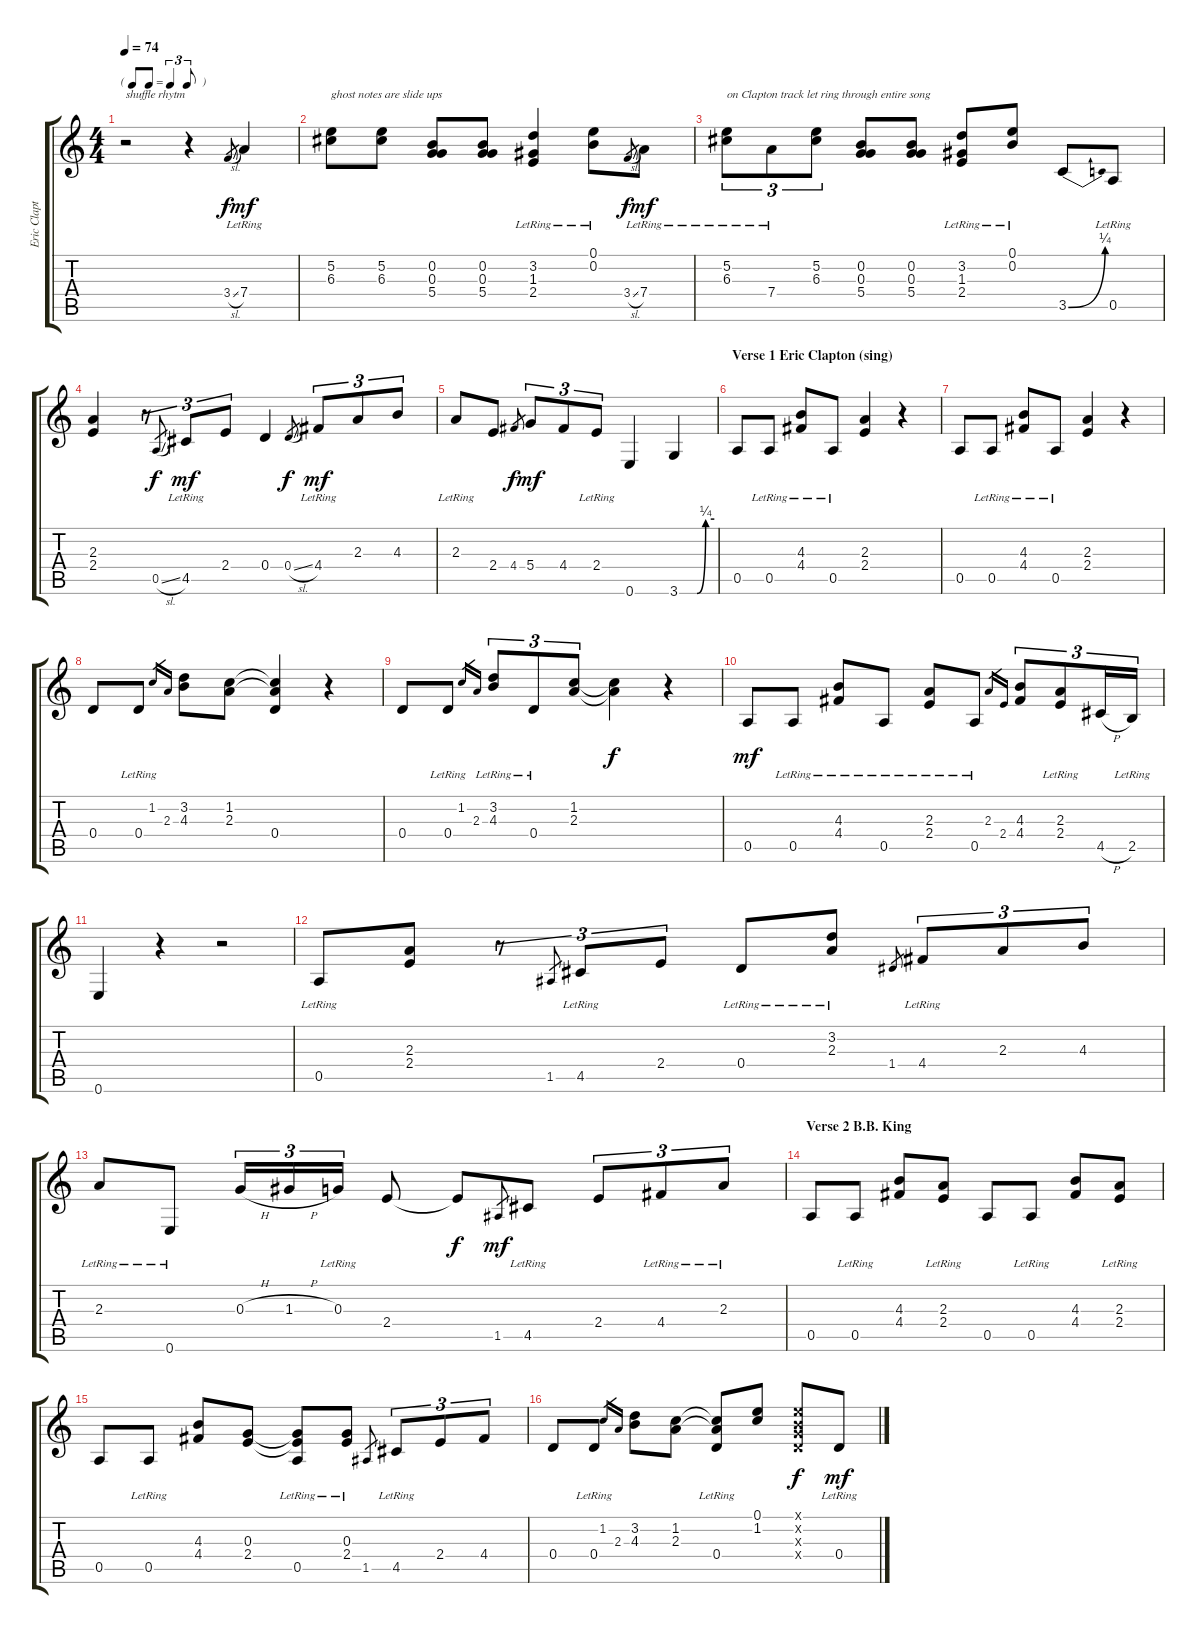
\track ("Eric Clapton" "Eric Clapt") {instrument acousticguitarsteel}
\staff {score tabs}
\tuning (E4 B3 G3 D3 A2 E2) {hide}
\ts (4 4)
\tf triplet8th
\tempo 74
\clef g2
\ks c
r.2{txt "shuffle rhytm" dy f instrument acousticguitarsteel} r.4 3.4{sl}.8{gr} 7.4{lr}.4{dy mf} |
(5.2 6.3).8{txt "ghost notes are slide ups"} (5.2 6.3).8 (0.2 0.3 5.4).8 (0.2 0.3 5.4).8 (3.2{lr} 1.3{lr} 2.4{lr}).4 (0.1{lr} 0.2{lr}).8 3.4{sl}.8{gr dy f} 7.4{lr}.8{dy mf} |
(5.2{lr} 6.3{lr}).8{tu (3 2) txt "on Clapton track let ring through entire song"} 7.4{lr}.8{tu (3 2)} (5.2 6.3).8{tu (3 2)} (0.2 0.3 5.4).8 (0.2 0.3 5.4).8 (3.2 1.3{lr} 2.4{lr}).8 (0.1{lr} 0.2{lr}).8 3.5{be (bend 0 0 60 1)}.8 0.5{lr}.8 |
(2.3 2.4).4 r.8{tu (3 2)} 0.5{sl}.8{gr dy f} 4.5{lr}.8{tu (3 2) dy mf} 2.4.8{tu (3 2)} 0.4.4 0.4{sl}.8{gr dy f} 4.4{lr}.8{tu (3 2) dy mf} 2.3.8{tu (3 2)} 4.3.8{tu (3 2)} |
2.3{lr}.8 2.4.8 4.4.8{gr dy f} 5.4.8{tu (3 2) dy mf} 4.4.8{tu (3 2)} 2.4{lr}.8{tu (3 2)} 0.6.4 3.6{be (custom 0 0 30 0 45 1 60 1)}.4 |
\section ("" "Verse 1 Eric Clapton (sing)")
0.5.8 0.5{lr}.8 (4.3{lr} 4.4{lr}).8 0.5{lr}.8 (2.3 2.4).4 r.4 |
0.5.8 0.5{lr}.8 (4.3{lr} 4.4{lr}).8 0.5{lr}.8 (2.3 2.4).4 r.4 |
0.4.8 0.4{lr}.8 1.2.16{gr} 2.3.16{gr} (3.2 4.3).8 (1.2 2.3).8 (1.2{t} 2.3{t} 0.4).4 r.4 |
0.4.8 0.4{lr}.8 1.2.16{gr} 2.3.16{gr} (3.2{lr} 4.3{lr}).8{tu (3 2)} 0.4{lr}.8{tu (3 2)} (1.2 2.3).8{tu (3 2)} (1.2{t} 2.3{t}).4{dy f} r.4 |
0.5.8{dy mf} 0.5{lr}.8 (4.3{lr} 4.4{lr}).8 0.5{lr}.8 (2.3{lr} 2.4{lr}).8 0.5{lr}.8 2.3.16{gr} 2.4.16{gr} (4.3 4.4).8{tu (3 2)} (2.3{lr} 2.4{lr}).8{tu (3 2)} 4.5{h}.16{tu (3 2)} 2.5{lr}.16{tu (3 2)} |
0.6.4 r.4 r.2 |
0.5{lr}.8 (2.3 2.4).8 r.8{tu (3 2)} 1.5.8{gr} 4.5{lr}.8{tu (3 2)} 2.4.8{tu (3 2)} 0.4{lr}.8 (3.2{lr} 2.3{lr}).8 1.4.8{gr} 4.4{lr}.8{tu (3 2)} 2.3.8{tu (3 2)} 4.3.8{tu (3 2)} |
2.3{lr}.8 0.6{lr}.8 0.3{h}.16{tu (3 2)} 1.3{h}.16{tu (3 2)} 0.3{lr}.16{tu (3 2)} 2.4.8 2.4{t}.8{dy f} 1.5.8{gr dy mf} 4.5{lr}.8 2.4.8{tu (3 2)} 4.4{lr}.8{tu (3 2)} 2.3{lr}.8{tu (3 2)} |
\section ("" "Verse 2 B.B. King")
0.5.8 0.5{lr}.8 (4.3 4.4).8 (2.3{lr} 2.4{lr}).8 0.5.8 0.5{lr}.8 (4.3 4.4).8 (2.3{lr} 2.4{lr}).8 |
0.5.8 0.5{lr}.8 (4.3 4.4).8 (0.3 2.4).8 (0.3{t} 2.4{t} 0.5{lr}).8 (0.3{lr} 2.4{lr}).8 1.5.8{gr} 4.5{lr}.8{tu (3 2)} 2.4.8{tu (3 2)} 4.4.8{tu (3 2)} |
0.4.8 0.4{lr}.8 1.2.16{gr} 2.3.16{gr} (3.2 4.3).8 (1.2 2.3).8 (1.2{t} 2.3{t} 0.4{lr}).8 (0.1 1.2).8 (0.1{x} 0.2{x} 0.3{x} 0.4{x}).8{dy f} 0.4{lr}.8{dy mf}
